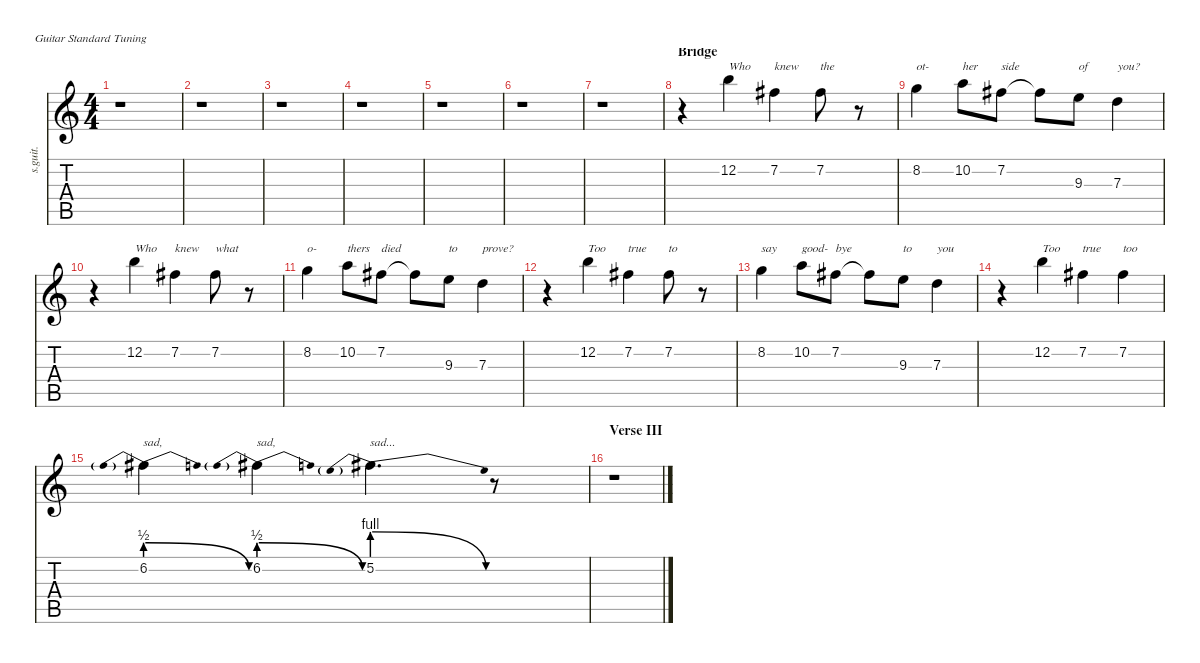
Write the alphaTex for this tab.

\defaultSystemsLayout 4
\hideDynamics
\bracketExtendMode nobrackets
\track ("Backing Vocals (Studio)" "s.guit.") {instrument tenorsax}
\staff {score tabs}
\tuning (E4 B3 G3 D3 A2 E2)
\displaytranspose 12
\ts (4 4)
\tempo (96 hide)
\clef g2
\ks c
r.1{dy f} |
r.1 |
r.1 |
r.1 |
r.1 |
r.1 |
r.1 |
\section ("" "Bridge")
r.4 12.2.4{txt "Who"} 7.2{acc #}.4{txt "knew"} 7.2{acc #}.8{txt "the"} r.8 |
8.2.4{txt "ot-"} 10.2.8{txt "her"} 7.2{acc #}.8{txt "side"} 7.2{t acc #}.8{dy fff} 9.3.8{txt "of" dy f} 7.3.4{txt "you?"} |
r.4 12.2.4{txt "Who"} 7.2{acc #}.4{txt "knew"} 7.2{acc #}.8{txt "what"} r.8 |
8.2.4{txt "o-"} 10.2.8{txt "thers"} 7.2{acc #}.8{txt "died"} 7.2{t acc #}.8{dy fff} 9.3.8{txt "to" dy f} 7.3.4{txt "prove?"} |
r.4 12.2.4{txt "Too"} 7.2{acc #}.4{txt "true"} 7.2{acc #}.8{txt "to"} r.8 |
8.2.4{txt "say"} 10.2.8{txt "good-"} 7.2{acc #}.8{txt "bye"} 7.2{t acc #}.8{dy fff} 9.3.8{txt "to" dy f} 7.3.4{txt "you"} |
r.4 12.2.4{txt "Too"} 7.2{acc #}.4{txt "true"} 7.2{acc #}.4{txt "too"} |
6.2{be (prebendrelease 0 2 30 0)}.4{txt "sad,"} 6.2{be (prebendrelease 0 2 30 0)}.4{txt "sad,"} 5.2{be (prebendrelease 0 4 30 0)}.4{d txt "sad..."} r.8 |
\section ("" "Verse III")
r.1
